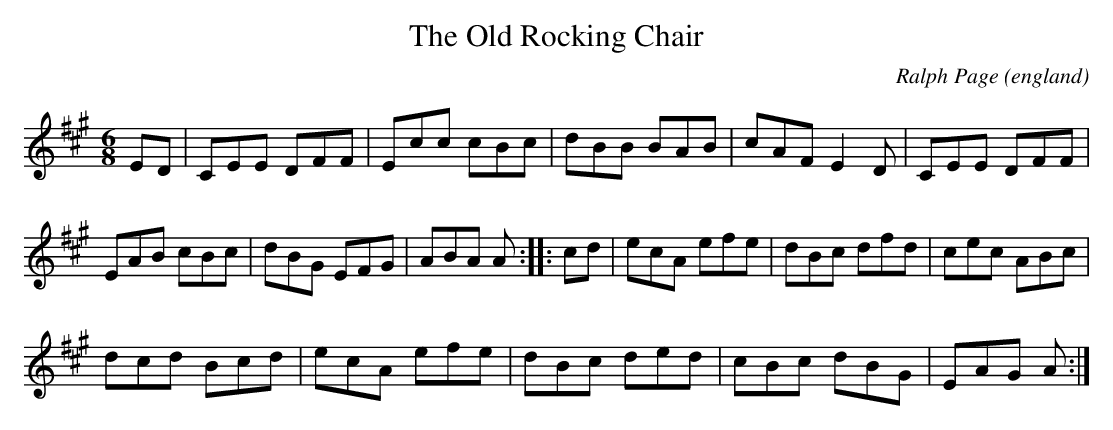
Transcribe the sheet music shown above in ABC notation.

X:1
T:Old Rocking Chair, The
O:england
C:Ralph Page
M:6/8
L:1/8
K:A
ED|CEE DFF|Ecc cBc|dBB BAB|cAF E2 D|CEE DFF|
EAB cBc|dBG EFG|ABA A::cd|ecA efe|dBc dfd|cec ABc|
dcd Bcd|ecA efe|dBc ded|cBc dBG|EAG A:|]
